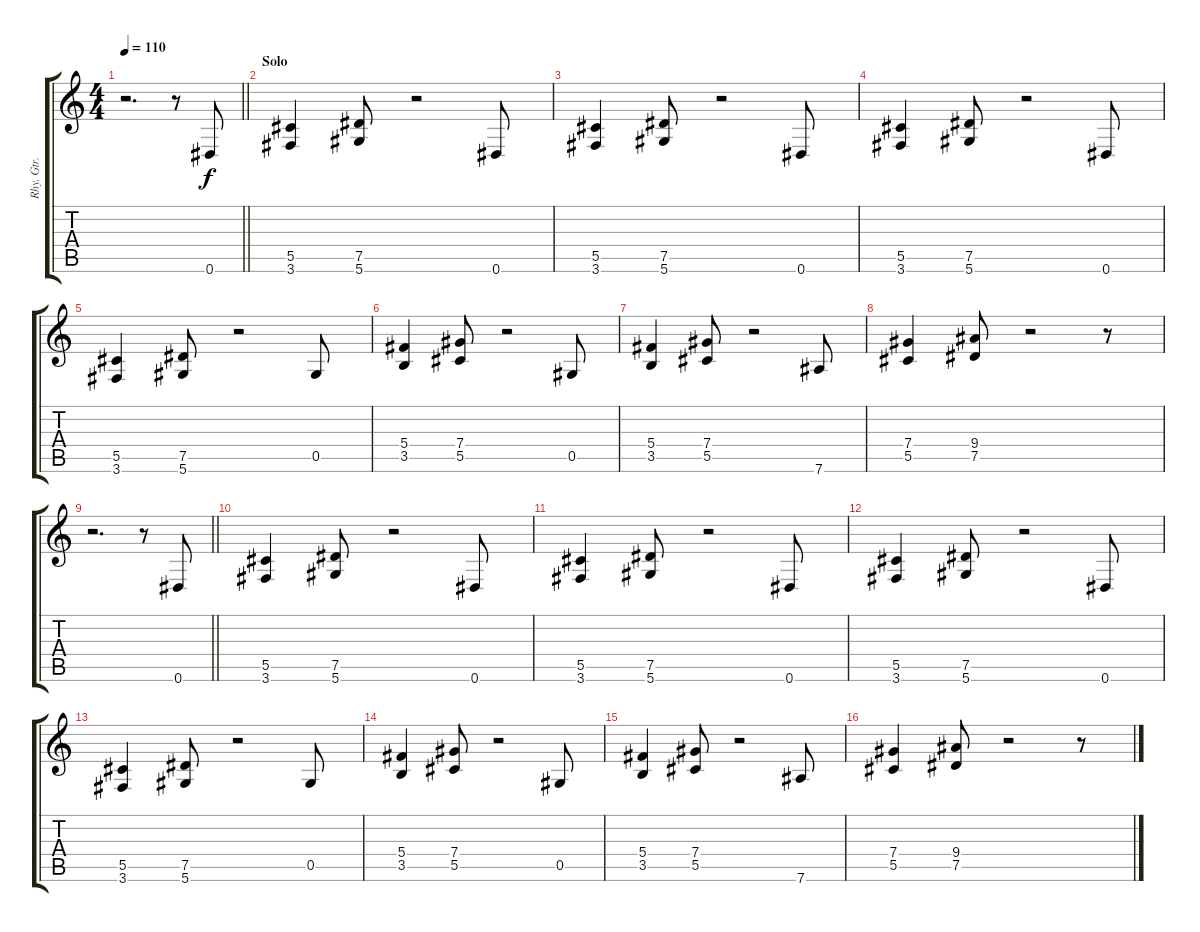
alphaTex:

\track ("Rhy. Gtr. 1" "Rhy. Gtr. ") {instrument distortionguitar}
\staff {score tabs}
\tuning (Eb4 Bb3 Gb3 Db3 Ab2 Eb2) {hide}
\ts (4 4)
\tempo 110
\clef g2
\barLineRight lightlight
\ks c
r.2{d dy f} r.8 0.6.8 |
\section ("" "Solo")
(5.5 3.6).4 (7.5 5.6).8 r.2 0.6.8 |
(5.5 3.6).4 (7.5 5.6).8 r.2 0.6.8 |
(5.5 3.6).4 (7.5 5.6).8 r.2 0.6.8 |
(5.5 3.6).4 (7.5 5.6).8 r.2 0.5.8 |
(5.4 3.5).4 (7.4 5.5).8 r.2 0.5.8 |
(5.4 3.5).4 (7.4 5.5).8 r.2 7.6.8 |
(7.4 5.5).4 (9.4 7.5).8 r.2 r.8 |
\barLineRight lightlight
r.2{d} r.8 0.6.8 |
(5.5 3.6).4 (7.5 5.6).8 r.2 0.6.8 |
(5.5 3.6).4 (7.5 5.6).8 r.2 0.6.8 |
(5.5 3.6).4 (7.5 5.6).8 r.2 0.6.8 |
(5.5 3.6).4 (7.5 5.6).8 r.2 0.5.8 |
(5.4 3.5).4 (7.4 5.5).8 r.2 0.5.8 |
(5.4 3.5).4 (7.4 5.5).8 r.2 7.6.8 |
(7.4 5.5).4 (9.4 7.5).8 r.2 r.8
